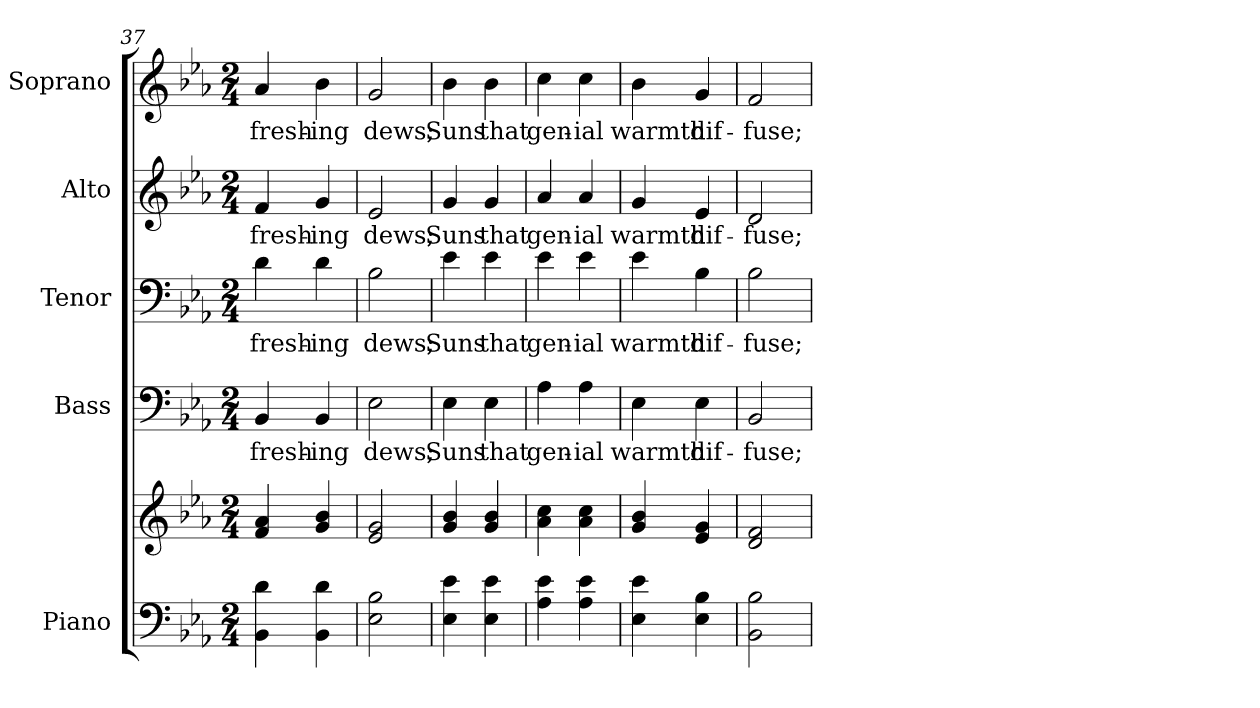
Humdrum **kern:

**kern	**kern	**kern	**text	**kern	**text	**kern	**text	**kern	**text
*part5	*part5	*part4	*part4	*part3	*part3	*part2	*part2	*part1	*part1
*staff6	*staff5	*staff4	*staff4	*staff3	*staff3	*staff2	*staff2	*staff1	*staff1
*I"Piano	*	*I"Bass	*	*I"Tenor	*	*I"Alto	*	*I"Soprano	*
*I'Pno.	*	*I'B.	*	*I'T.	*	*I'A.	*	*I'S.	*
!!LO:PB:g=z
*clefF4	*clefG2	*clefF4	*	*clefF4	*	*clefG2	*	*clefG2	*
*k[b-e-a-]	*k[b-e-a-]	*k[b-e-a-]	*	*k[b-e-a-]	*	*k[b-e-a-]	*	*k[b-e-a-]	*
*E-:	*E-:	*E-:	*	*E-:	*	*E-:	*	*E-:	*
*M2/4	*M2/4	*M2/4	*	*M2/4	*	*M2/4	*	*M2/4	*
=37	=37	=37	=37	=37	=37	=37	=37	=37	=37
!	!	!	!LO:LY:b:color=#000000	!	!	!	!	!	!
!	!	!	!	!	!LO:LY:b:color=#000000	!	!	!	!
!	!	!	!	!	!	!	!LO:LY:b:color=#000000	!	!
!	!	!	!	!	!	!	!	!	!LO:LY:b:color=#000000
4BB-i\ 4di	4fi/ 4a-i	4BB-i/	fresh-	4di\	fresh-	4fi/	fresh-	4a-i/	fresh-
!	!	!	!LO:LY:b:color=#000000	!	!	!	!	!	!
!	!	!	!	!	!LO:LY:b:color=#000000	!	!	!	!
!	!	!	!	!	!	!	!LO:LY:b:color=#000000	!	!
!	!	!	!	!	!	!	!	!	!LO:LY:b:color=#000000
4BB-i\ 4di	4gi/ 4b-i	4BB-i/	-ing	4di\	-ing	4gi/	-ing	4b-i\	-ing
=38	=38	=38	=38	=38	=38	=38	=38	=38	=38
!	!	!	!LO:LY:b:color=#000000	!	!	!	!	!	!
!	!	!	!	!	!LO:LY:b:color=#000000	!	!	!	!
!	!	!	!	!	!	!	!LO:LY:b:color=#000000	!	!
!	!	!	!	!	!	!	!	!	!LO:LY:b:color=#000000
2E-i\ 2B-i	2e-i/ 2gi	2E-i\	dews;	2B-i\	dews;	2e-i/	dews;	2gi/	dews;
=39	=39	=39	=39	=39	=39	=39	=39	=39	=39
!	!	!	!LO:LY:b:color=#000000	!	!	!	!	!	!
!	!	!	!	!	!LO:LY:b:color=#000000	!	!	!	!
!	!	!	!	!	!	!	!LO:LY:b:color=#000000	!	!
!	!	!	!	!	!	!	!	!	!LO:LY:b:color=#000000
4E-i\ 4e-i	4gi/ 4b-i	4E-i\	Suns	4e-i\	Suns	4gi/	Suns	4b-i\	Suns
!	!	!	!LO:LY:b:color=#000000	!	!	!	!	!	!
!	!	!	!	!	!LO:LY:b:color=#000000	!	!	!	!
!	!	!	!	!	!	!	!LO:LY:b:color=#000000	!	!
!	!	!	!	!	!	!	!	!	!LO:LY:b:color=#000000
4E-i\ 4e-i	4gi/ 4b-i	4E-i\	that	4e-i\	that	4gi/	that	4b-i\	that
=40	=40	=40	=40	=40	=40	=40	=40	=40	=40
!	!	!	!LO:LY:b:color=#000000	!	!	!	!	!	!
!	!	!	!	!	!LO:LY:b:color=#000000	!	!	!	!
!	!	!	!	!	!	!	!LO:LY:b:color=#000000	!	!
!	!	!	!	!	!	!	!	!	!LO:LY:b:color=#000000
4A-i\ 4e-i	4a-i\ 4cci	4A-i\	gen-	4e-i\	gen-	4a-i/	gen-	4cci\	gen-
!	!	!	!LO:LY:b:color=#000000	!	!	!	!	!	!
!	!	!	!	!	!LO:LY:b:color=#000000	!	!	!	!
!	!	!	!	!	!	!	!LO:LY:b:color=#000000	!	!
!	!	!	!	!	!	!	!	!	!LO:LY:b:color=#000000
4A-i\ 4e-i	4a-i\ 4cci	4A-i\	-ial	4e-i\	-ial	4a-i/	-ial	4cci\	-ial
!!LO:PB:g=z
=41	=41	=41	=41	=41	=41	=41	=41	=41	=41
!	!	!	!LO:LY:b:color=#000000	!	!	!	!	!	!
!	!	!	!	!	!LO:LY:b:color=#000000	!	!	!	!
!	!	!	!	!	!	!	!LO:LY:b:color=#000000	!	!
!	!	!	!	!	!	!	!	!	!LO:LY:b:color=#000000
4E-i\ 4e-i	4gi/ 4b-i	4E-i\	warmth	4e-i\	warmth	4gi/	warmth	4b-i\	warmth
!	!	!	!LO:LY:b:color=#000000	!	!	!	!	!	!
!	!	!	!	!	!LO:LY:b:color=#000000	!	!	!	!
!	!	!	!	!	!	!	!LO:LY:b:color=#000000	!	!
!	!	!	!	!	!	!	!	!	!LO:LY:b:color=#000000
4E-i\ 4B-i	4e-i/ 4gi	4E-i\	dif-	4B-i\	dif-	4e-i/	dif-	4gi/	dif-
=42	=42	=42	=42	=42	=42	=42	=42	=42	=42
!	!	!	!LO:LY:b:color=#000000	!	!	!	!	!	!
!	!	!	!	!	!LO:LY:b:color=#000000	!	!	!	!
!	!	!	!	!	!	!	!LO:LY:b:color=#000000	!	!
!	!	!	!	!	!	!	!	!	!LO:LY:b:color=#000000
2BB-i\ 2B-i	2di/ 2fi	2BB-i/	-fuse;	2B-i\	-fuse;	2di/	-fuse;	2fi/	-fuse;
=	=	=	=	=	=	=	=	=	=
*-	*-	*-	*-	*-	*-	*-	*-	*-	*-
